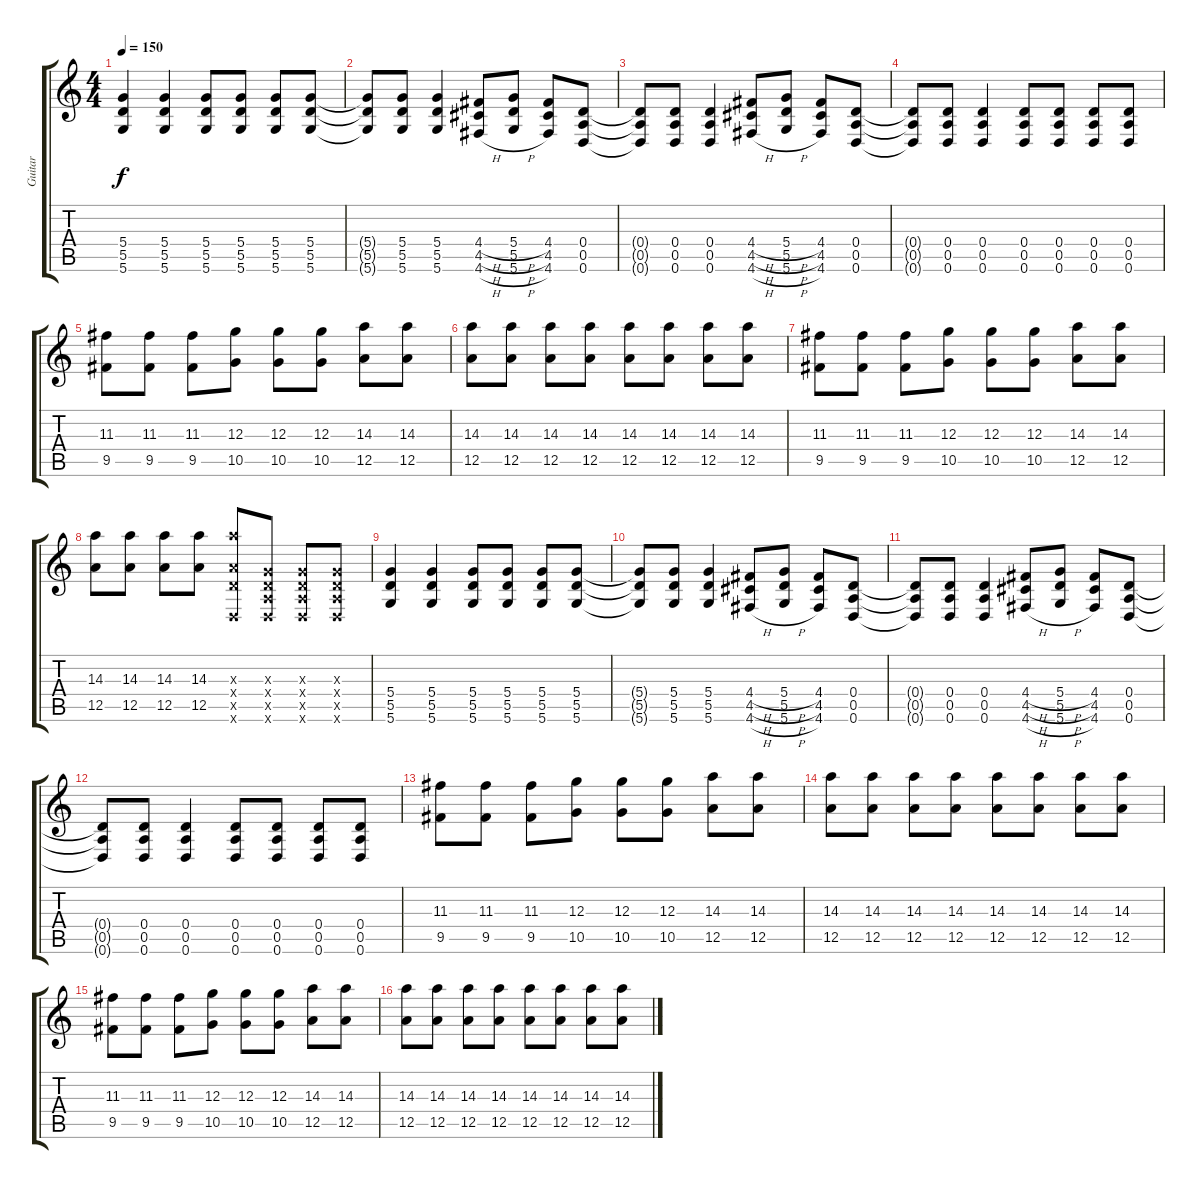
\track ("Guitar " "Guitar ") {instrument overdrivenguitar}
\staff {score tabs}
\tuning (E4 B3 G3 D3 A2 D2) {hide}
\ts (4 4)
\tempo 150
\clef g2
\ks c
(5.4 5.5 5.6).4{dy f} (5.4 5.5 5.6).4 (5.4 5.5 5.6).8 (5.4 5.5 5.6).8 (5.4 5.5 5.6).8 (5.4 5.5 5.6).8 |
(5.4{t} 5.5{t} 5.6{t}).8 (5.4 5.5 5.6).8 (5.4 5.5 5.6).4 (4.4{h} 4.5{h} 4.6{h}).8 (5.4{h} 5.5{h} 5.6{h}).8 (4.4 4.5 4.6).8 (0.4 0.5 0.6).8 |
(0.4{t} 0.5{t} 0.6{t}).8 (0.4 0.5 0.6).8 (0.4 0.5 0.6).4 (4.4{h} 4.5{h} 4.6{h}).8 (5.4{h} 5.5{h} 5.6{h}).8 (4.4 4.5 4.6).8 (0.4 0.5 0.6).8 |
(0.4{t} 0.5{t} 0.6{t}).8 (0.4 0.5 0.6).8 (0.4 0.5 0.6).4 (0.4 0.5 0.6).8 (0.4 0.5 0.6).8 (0.4 0.5 0.6).8 (0.4 0.5 0.6).8 |
(11.3 9.5).8 (11.3 9.5).8 (11.3 9.5).8 (12.3 10.5).8 (12.3 10.5).8 (12.3 10.5).8 (14.3 12.5).8 (14.3 12.5).8 |
(14.3 12.5).8 (14.3 12.5).8 (14.3 12.5).8 (14.3 12.5).8 (14.3 12.5).8 (14.3 12.5).8 (14.3 12.5).8 (14.3 12.5).8 |
(11.3 9.5).8 (11.3 9.5).8 (11.3 9.5).8 (12.3 10.5).8 (12.3 10.5).8 (12.3 10.5).8 (14.3 12.5).8 (14.3 12.5).8 |
(14.3 12.5).8 (14.3 12.5).8 (14.3 12.5).8 (14.3 12.5).8 (14.3{x} 0.4{x} 12.5{x} 0.6{x}).8 (0.3{x} 0.4{x} 0.5{x} 0.6{x}).8 (0.3{x} 0.4{x} 0.5{x} 0.6{x}).8 (0.3{x} 0.4{x} 0.5{x} 0.6{x}).8 |
(5.4 5.5 5.6).4 (5.4 5.5 5.6).4 (5.4 5.5 5.6).8 (5.4 5.5 5.6).8 (5.4 5.5 5.6).8 (5.4 5.5 5.6).8 |
(5.4{t} 5.5{t} 5.6{t}).8 (5.4 5.5 5.6).8 (5.4 5.5 5.6).4 (4.4{h} 4.5{h} 4.6{h}).8 (5.4{h} 5.5{h} 5.6{h}).8 (4.4 4.5 4.6).8 (0.4 0.5 0.6).8 |
(0.4{t} 0.5{t} 0.6{t}).8 (0.4 0.5 0.6).8 (0.4 0.5 0.6).4 (4.4{h} 4.5{h} 4.6{h}).8 (5.4{h} 5.5{h} 5.6{h}).8 (4.4 4.5 4.6).8 (0.4 0.5 0.6).8 |
(0.4{t} 0.5{t} 0.6{t}).8 (0.4 0.5 0.6).8 (0.4 0.5 0.6).4 (0.4 0.5 0.6).8 (0.4 0.5 0.6).8 (0.4 0.5 0.6).8 (0.4 0.5 0.6).8 |
(11.3 9.5).8 (11.3 9.5).8 (11.3 9.5).8 (12.3 10.5).8 (12.3 10.5).8 (12.3 10.5).8 (14.3 12.5).8 (14.3 12.5).8 |
(14.3 12.5).8 (14.3 12.5).8 (14.3 12.5).8 (14.3 12.5).8 (14.3 12.5).8 (14.3 12.5).8 (14.3 12.5).8 (14.3 12.5).8 |
(11.3 9.5).8 (11.3 9.5).8 (11.3 9.5).8 (12.3 10.5).8 (12.3 10.5).8 (12.3 10.5).8 (14.3 12.5).8 (14.3 12.5).8 |
(14.3 12.5).8 (14.3 12.5).8 (14.3 12.5).8 (14.3 12.5).8 (14.3 12.5).8 (14.3 12.5).8 (14.3 12.5).8 (14.3 12.5).8
